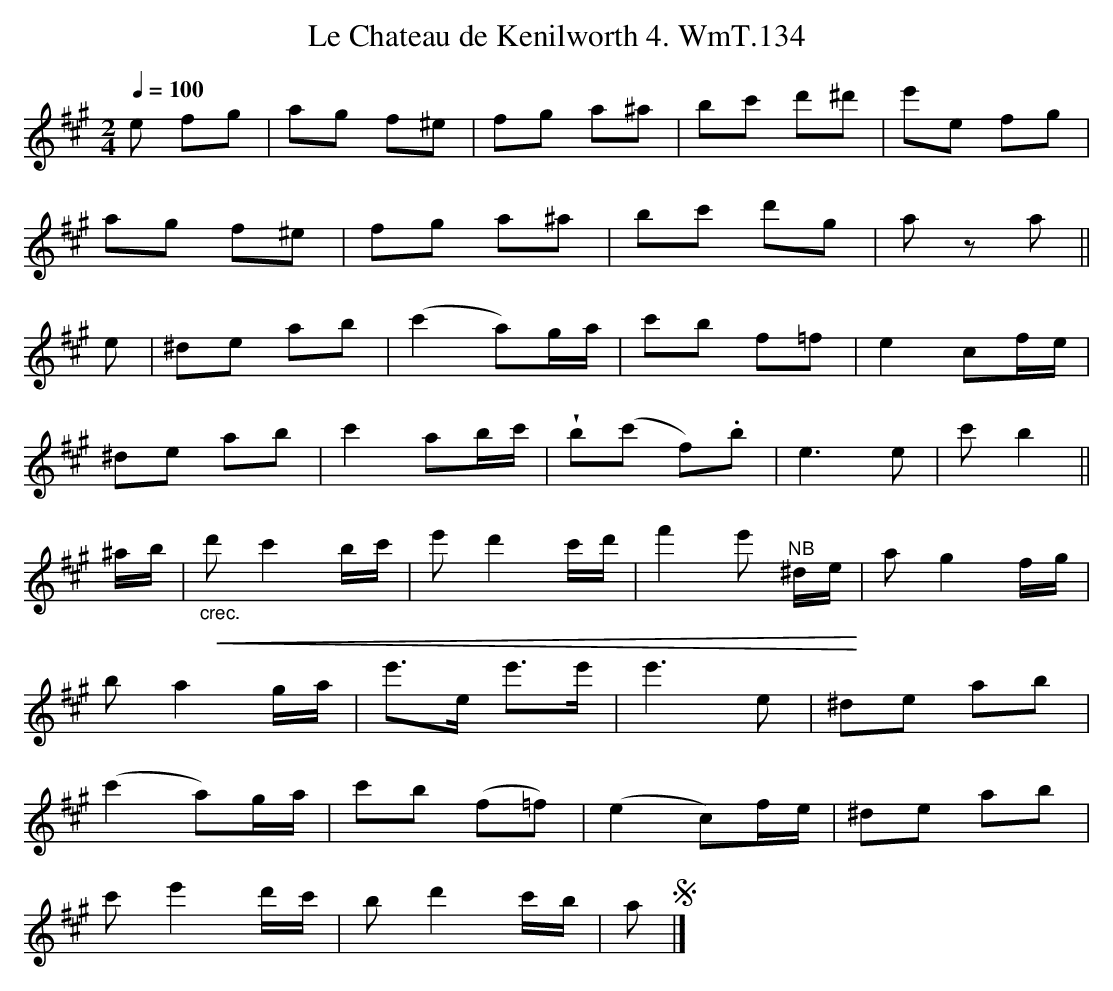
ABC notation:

X:1
T:Chateau de Kenilworth 4. WmT.134, Le
M:2/4
L:1/8
Q:1/4=100
K:A
e fg|ag f^e|fg a^a|bc' d'^d'|e'e fg|
ag f^e|fg a^a|bc' d'g|az a||
e|^de ab|(c'2 a)g/a/|c'b f=f|e2 cf/e/|
^de ab|c'2 ab/c'/|!wedge!b(c' f).b|e3e|c' b2||
^a/b/|"_crec."!<(!d'c'2 b/c'/|e'd'2 c'/d'/|f'2e' "^NB"^d/e/!<)!|a g2 f/g/|
b a2 g/a/|e'>e e'>e'|e'3 e|^de ab|
(c'2 a)g/a/|c'b (f=f)|(e2 c)f/e/|^de ab|
c' e'2 d'/c'/|b d'2 c'/b/|a S|]
